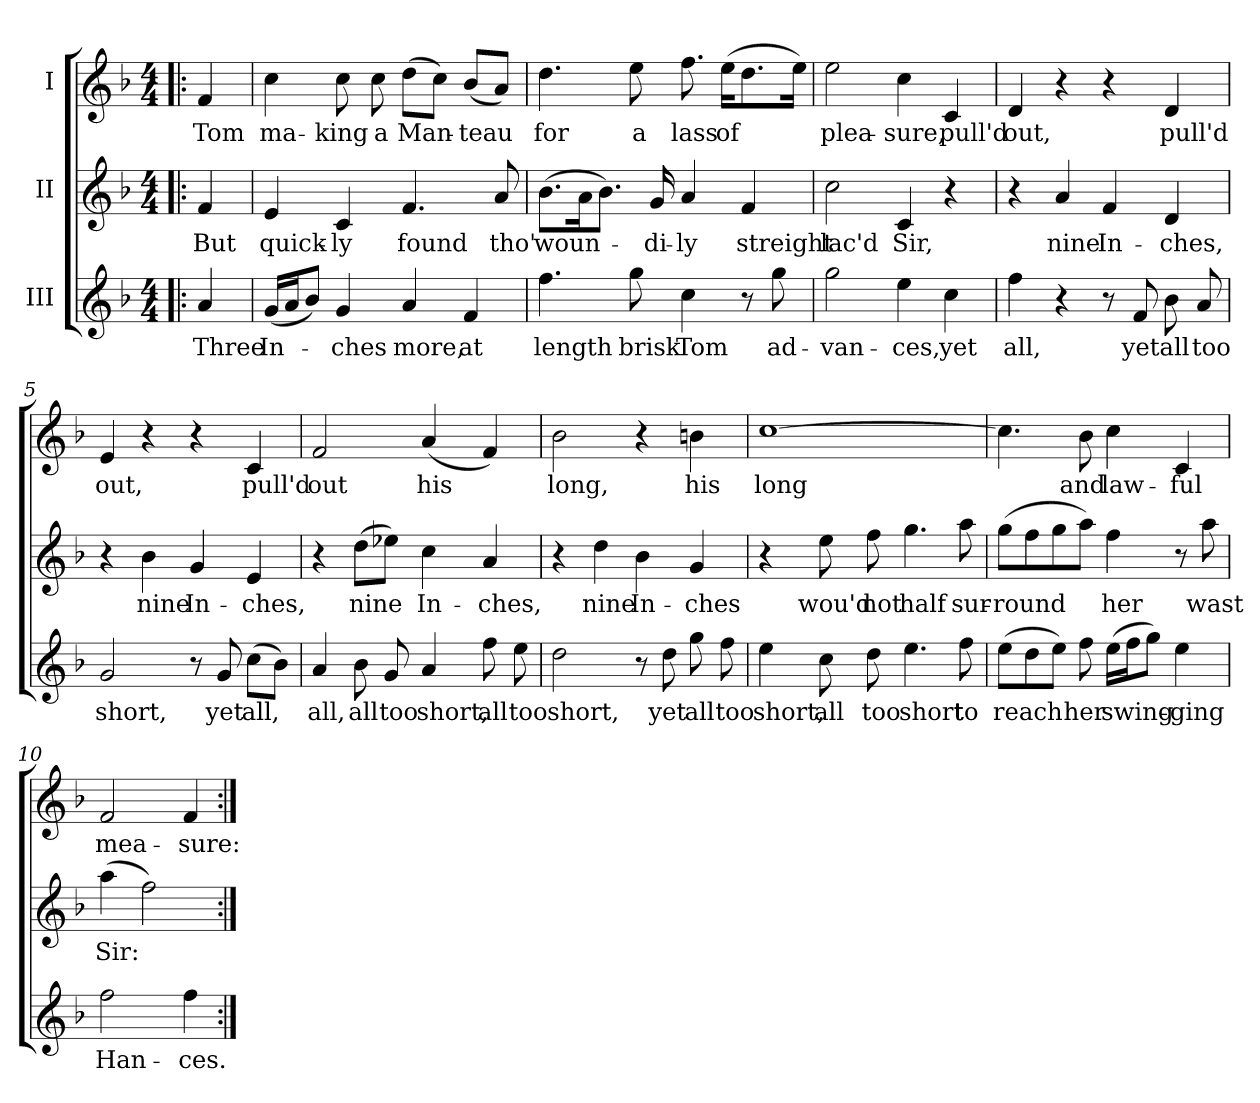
**kern	**text	**kern	**text	**kern	**text
*part3	*part3	*part2	*part2	*part1	*part1
*staff3	*staff3	*staff2	*staff2	*staff1	*staff1
*I"III	*	*I"II	*	*I"I	*
*	*	*clefG2	*	*clefG2	*
*k[b-]	*	*k[b-]	*	*k[b-]	*
*F:	*	*F:	*	*F:	*
*M4/4	*	*M4/4	*	*M4/4	*
=!|:	=!|:	=!|:	=!|:	=!|:	=!|:
4a/	Three	4f/	But	4f/	Tom
=1	=1	=1	=1	=1	=1
(16g/LL	In-	4e/	quick-	4cc\	ma-
16a/J	.	.	.	.	.
8b-/J)	.	.	.	.	.
4g/	-ches	4c/	-ly	8cc\	-king
.	.	.	.	8cc\	a
4a/	more,	4.f/	found	(8dd\L	Man-
.	.	.	.	8cc\J)	.
4f/	at	.	.	(8b-/L	-teau
.	.	8a/	tho'	8a/J)	.
=2	=2	=2	=2	=2	=2
4.ff\	length	(8.b-\L	woun-	4.dd\	for
.	.	16a\K	.	.	.
.	.	8.b-\J)	.	.	.
8gg\	brisk	.	.	8ee\	a
.	.	16g/	-di-	.	.
4cc\	Tom	4a/	-ly	8.ff\	lass
.	.	.	.	(16ee\KL	of
8r	.	4f/	streight	8.dd\	.
8gg\	ad-	.	.	.	.
.	.	.	.	16ee\Jk)	.
=3	=3	=3	=3	=3	=3
2gg\	-van-	2cc\	lac'd	2ee\	plea-
4ee\	-ces,	4c/	Sir,	4cc\	-sure,
4cc\	yet	4r	.	4c/	pull'd
!!LO:LB:g=z
=4	=4	=4	=4	=4	=4
4ff\	all,	4r	.	4d/	out,
4r	.	4a/	nine	4r	.
8r	.	4f/	In-	4r	.
8f/	yet	.	.	.	.
8b-\	all	4d/	-ches,	4d/	pull'd
8a/	too	.	.	.	.
=5	=5	=5	=5	=5	=5
2g/	short,	4r	.	4e/	out,
.	.	4b-\	nine	4r	.
8r	.	4g/	In-	4r	.
8g/	yet	.	.	.	.
(8cc\L	all,	4e/	-ches,	4c/	pull'd
8b-\J)	.	.	.	.	.
=6	=6	=6	=6	=6	=6
4a/	all,	4r	.	2f/	out
8b-\	all	(8dd\L	nine	.	.
8g/	too	8ee-X\J)	.	.	.
4a/	short,	4cc\	In-	(4a/	his
8ff\	all	4a/	-ches,	4f/)	.
8ee\	too	.	.	.	.
=7	=7	=7	=7	=7	=7
2dd\	short,	4r	.	2b-\	long,
.	.	4dd\	nine	.	.
8r	.	4b-\	In-	4r	.
8dd\	yet	.	.	.	.
8gg\	all	4g/	-ches	4bn\	his
8ff\	too	.	.	.	.
!!LO:LB:g=z
=8	=8	=8	=8	=8	=8
4ee\	short,	4r	.	[1cc	long
8cc\	all	8ee\	wou'd	.	.
8dd\	too	8ff\	not	.	.
4.ee\	short	4.gg\	half	.	.
8ff\	to	8aa\	sur-	.	.
=9	=9	=9	=9	=9	=9
(8ee\L	reach	(8gg\L	-round	4.cc\]	.
8dd\	.	8ff\	.	.	.
8ee\J)	.	8gg\	.	.	.
8ff\	her	8aa\J)	.	8b-\	and
(16ee\LL	swing-	4ff\	her	4cc\	law-
16ff\J	.	.	.	.	.
8gg\J)	.	.	.	.	.
4ee\	-ging	8r	.	4c/	-ful
.	.	8aa\	wast	.	.
=10	=10	=10	=10	=10	=10
2ff\	Han-	(4aa\	Sir:	2f/	mea-
.	.	2ff\)	.	.	.
4ff\	-ces.	.	.	4f/	-sure:
=:|!	=:|!	=:|!	=:|!	=:|!	=:|!
*-	*-	*-	*-	*-	*-
